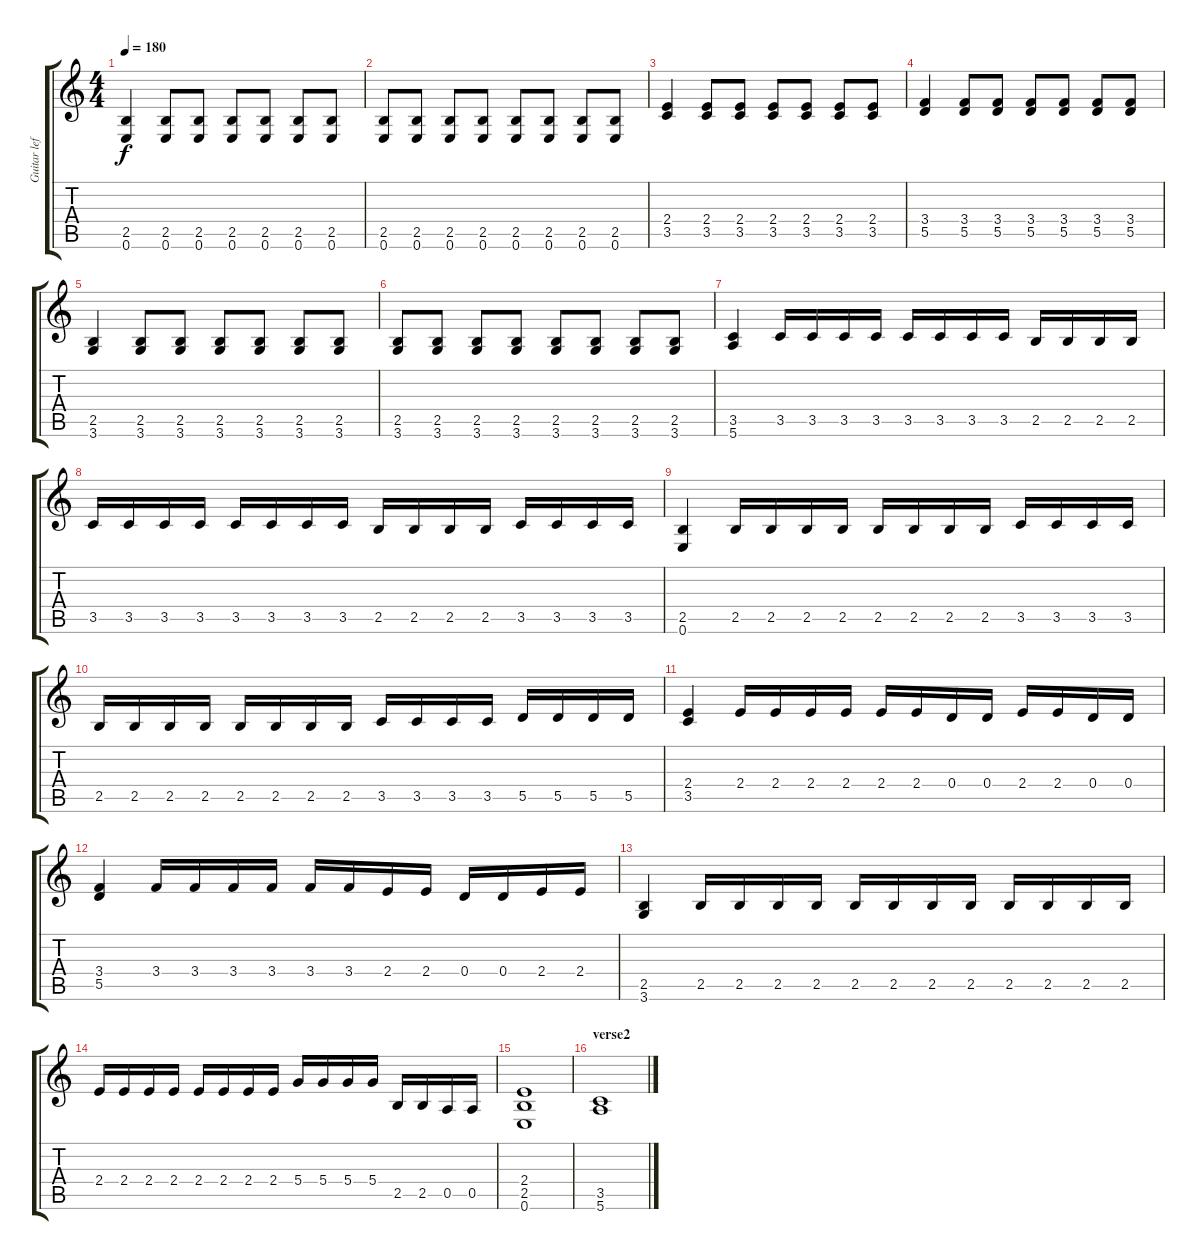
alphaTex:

\track ("Guitar left" "Guitar lef") {instrument distortionguitar}
\staff {score tabs}
\tuning (E4 B3 G3 D3 A2 E2) {hide}
\ts (4 4)
\tempo 180
\clef g2
\ks c
(2.5 0.6).4{dy f} (2.5 0.6).8 (2.5 0.6).8 (2.5 0.6).8 (2.5 0.6).8 (2.5 0.6).8 (2.5 0.6).8 |
(2.5 0.6).8 (2.5 0.6).8 (2.5 0.6).8 (2.5 0.6).8 (2.5 0.6).8 (2.5 0.6).8 (2.5 0.6).8 (2.5 0.6).8 |
(2.4 3.5).4 (2.4 3.5).8 (2.4 3.5).8 (2.4 3.5).8 (2.4 3.5).8 (2.4 3.5).8 (2.4 3.5).8 |
(3.4 5.5).4 (3.4 5.5).8 (3.4 5.5).8 (3.4 5.5).8 (3.4 5.5).8 (3.4 5.5).8 (3.4 5.5).8 |
(2.5 3.6).4 (2.5 3.6).8 (2.5 3.6).8 (2.5 3.6).8 (2.5 3.6).8 (2.5 3.6).8 (2.5 3.6).8 |
(2.5 3.6).8 (2.5 3.6).8 (2.5 3.6).8 (2.5 3.6).8 (2.5 3.6).8 (2.5 3.6).8 (2.5 3.6).8 (2.5 3.6).8 |
(3.5 5.6).4 3.5.16 3.5.16 3.5.16 3.5.16 3.5.16 3.5.16 3.5.16 3.5.16 2.5.16 2.5.16 2.5.16 2.5.16 |
3.5.16 3.5.16 3.5.16 3.5.16 3.5.16 3.5.16 3.5.16 3.5.16 2.5.16 2.5.16 2.5.16 2.5.16 3.5.16 3.5.16 3.5.16 3.5.16 |
(2.5 0.6).4 2.5.16 2.5.16 2.5.16 2.5.16 2.5.16 2.5.16 2.5.16 2.5.16 3.5.16 3.5.16 3.5.16 3.5.16 |
2.5.16 2.5.16 2.5.16 2.5.16 2.5.16 2.5.16 2.5.16 2.5.16 3.5.16 3.5.16 3.5.16 3.5.16 5.5.16 5.5.16 5.5.16 5.5.16 |
(2.4 3.5).4 2.4.16 2.4.16 2.4.16 2.4.16 2.4.16 2.4.16 0.4.16 0.4.16 2.4.16 2.4.16 0.4.16 0.4.16 |
(3.4 5.5).4 3.4.16 3.4.16 3.4.16 3.4.16 3.4.16 3.4.16 2.4.16 2.4.16 0.4.16 0.4.16 2.4.16 2.4.16 |
(2.5 3.6).4 2.5.16 2.5.16 2.5.16 2.5.16 2.5.16 2.5.16 2.5.16 2.5.16 2.5.16 2.5.16 2.5.16 2.5.16 |
2.4.16 2.4.16 2.4.16 2.4.16 2.4.16 2.4.16 2.4.16 2.4.16 5.4.16 5.4.16 5.4.16 5.4.16 2.5.16 2.5.16 0.5.16 0.5.16 |
(2.4 2.5 0.6).1 |
\section ("" "verse2")
(3.5 5.6).1
